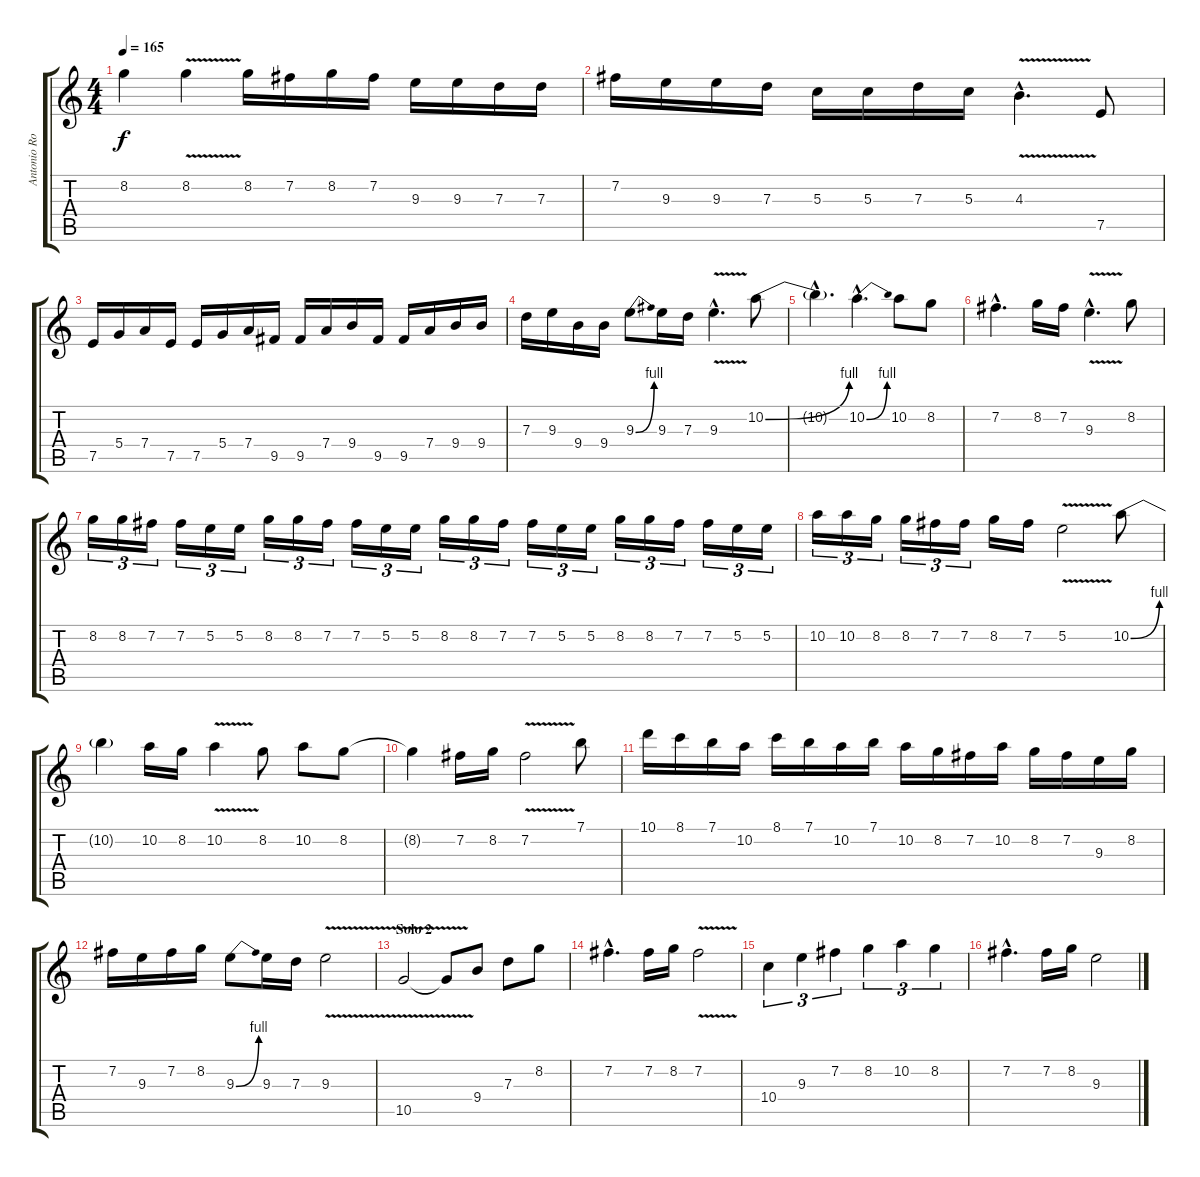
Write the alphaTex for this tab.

\track ("Antonio Romano (Gtr 1)" "Antonio Ro") {instrument distortionguitar}
\staff {score tabs}
\tuning (E4 B3 G3 D3 A2 E2) {hide}
\ts (4 4)
\tempo 165
\clef g2
\ks c
8.2{t}.4{dy f} 8.2{v}.4 8.2.16 7.2.16 8.2.16 7.2.16 9.3.16 9.3.16 7.3.16 7.3.16 |
7.2.16 9.3.16 9.3.16 7.3.16 5.3.16 5.3.16 7.3.16 5.3.16 4.3{v hac}.4{d} 7.5.8 |
7.5.16 5.4.16 7.4.16 7.5.16 7.5.16 5.4.16 7.4.16 9.5.16 9.5.16 7.4.16 9.4.16 9.5.16 9.5.16 7.4.16 9.4.16 9.4.16 |
7.3.16 9.3.16 9.4.16 9.4.16 9.3{be (bend 0 0 60 4)}.8 9.3.16 7.3.16 9.3{v hac}.4{d} 10.2{be (bend 0 0 60 4)}.8 |
10.2{hac t}.4{d} 10.2{be (bend 0 0 60 4) hac}.4{d} 10.2.8 8.2.8 |
7.2{hac}.4{d} 8.2.16 7.2.16 9.3{v hac}.4{d} 8.2.8 |
8.2.16{tu (3 2)} 8.2.16{tu (3 2)} 7.2.16{tu (3 2)} 7.2.16{tu (3 2)} 5.2.16{tu (3 2)} 5.2.16{tu (3 2)} 8.2.16{tu (3 2)} 8.2.16{tu (3 2)} 7.2.16{tu (3 2)} 7.2.16{tu (3 2)} 5.2.16{tu (3 2)} 5.2.16{tu (3 2)} 8.2.16{tu (3 2)} 8.2.16{tu (3 2)} 7.2.16{tu (3 2)} 7.2.16{tu (3 2)} 5.2.16{tu (3 2)} 5.2.16{tu (3 2)} 8.2.16{tu (3 2)} 8.2.16{tu (3 2)} 7.2.16{tu (3 2)} 7.2.16{tu (3 2)} 5.2.16{tu (3 2)} 5.2.16{tu (3 2)} |
10.2.16{tu (3 2)} 10.2.16{tu (3 2)} 8.2.16{tu (3 2)} 8.2.16{tu (3 2)} 7.2.16{tu (3 2)} 7.2.16{tu (3 2)} 8.2.16 7.2.16 5.2{v}.2 10.2{be (bend 0 0 60 4)}.8 |
10.2{t}.4 10.2.16 8.2.16 10.2{v}.4 8.2.8 10.2.8 8.2.8 |
8.2{t}.4 7.2.16 8.2.16 7.2{v}.2 7.1.8 |
10.1.16 8.1.16 7.1.16 10.2.16 8.1.16 7.1.16 10.2.16 7.1.16 10.2.16 8.2.16 7.2.16 10.2.16 8.2.16 7.2.16 9.3.16 8.2.16 |
7.2.16 9.3.16 7.2.16 8.2.16 9.3{be (bend 0 0 60 4)}.8 9.3.16 7.3.16 9.3{v}.2 |
\section ("" "Solo 2")
10.5{v}.2 10.5{t}.8 9.4.8 7.3.8 8.2.8 |
7.2{hac}.4{d} 7.2.16 8.2.16 7.2{v}.2 |
10.4.4{tu (3 2)} 9.3.4{tu (3 2)} 7.2.4{tu (3 2)} 8.2.4{tu (3 2)} 10.2.4{tu (3 2)} 8.2.4{tu (3 2)} |
7.2{hac}.4{d} 7.2.16 8.2.16 9.3.2
